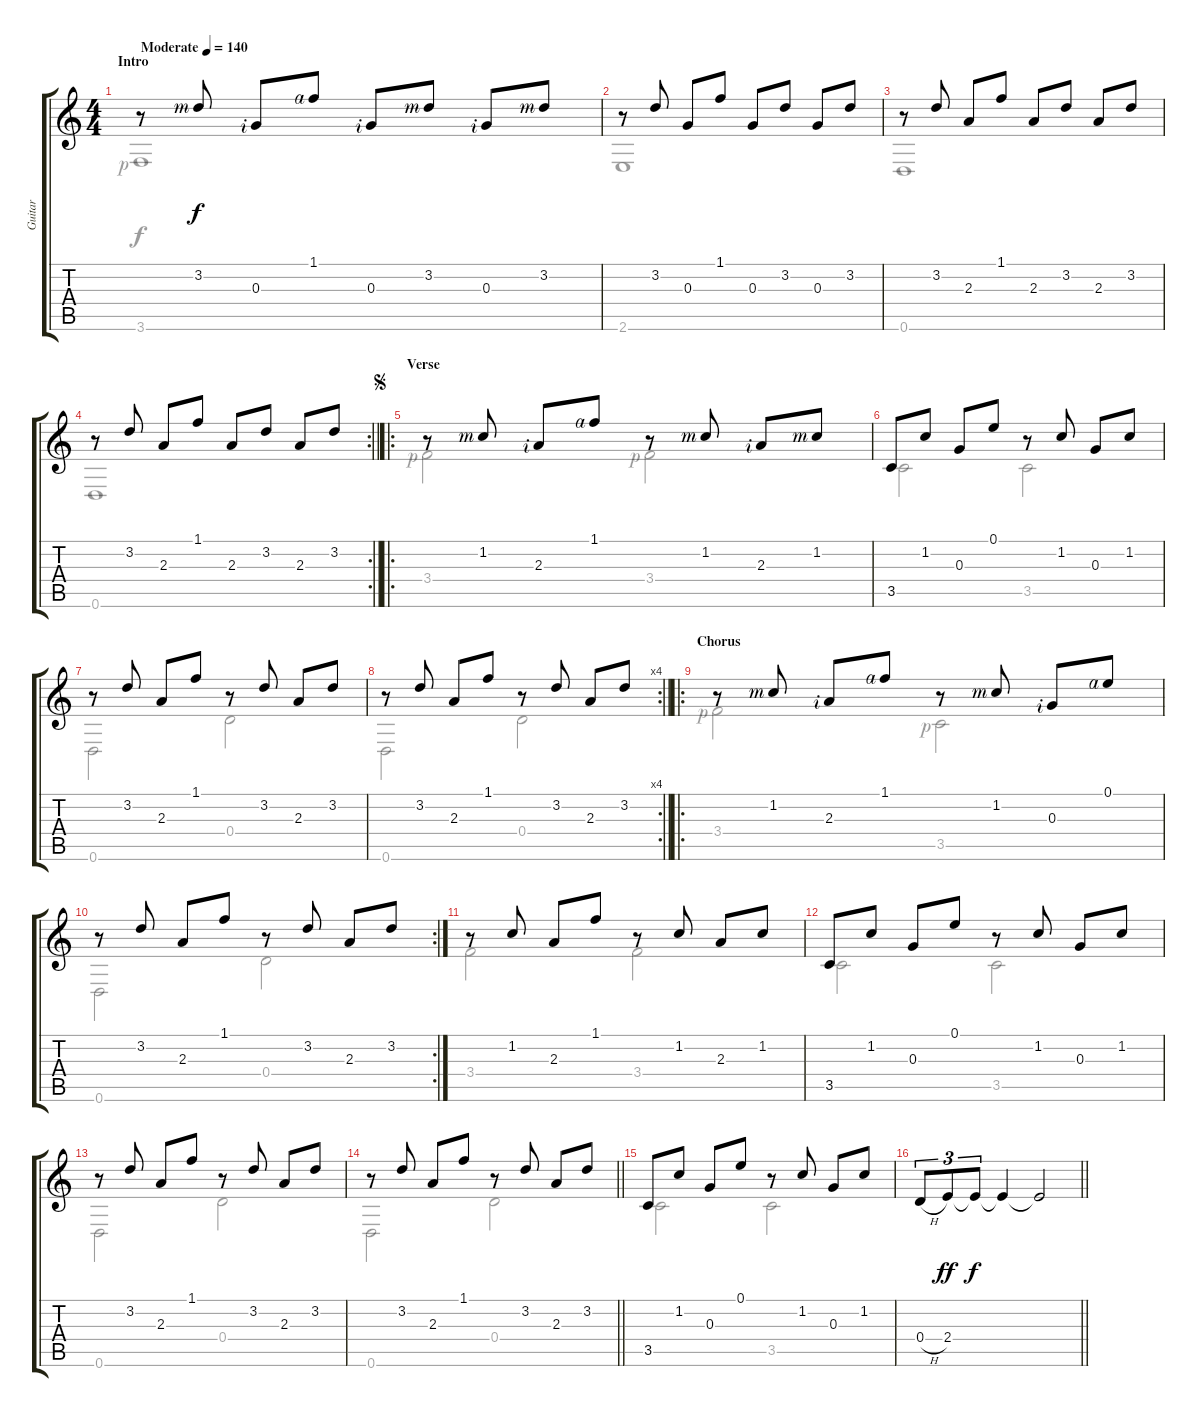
\track ("Guitar" "Guitar") {instrument acousticguitarnylon}
\staff {score tabs}
\tuning (E4 B3 G3 D3 A2 D2) {hide}
\voice
\ts (4 4)
\section ("" "Intro")
\tempo (140 "Moderate")
\clef g2
\ks c
r.8{dy f instrument acousticguitarnylon} 3.2{rf 3}.8{balance 8} 0.3{rf 2}.8 1.1{rf 4}.8 0.3{rf 2}.8 3.2{rf 3}.8 0.3{rf 2}.8 3.2{rf 3}.8 |
r.8 3.2.8 0.3.8 1.1.8 0.3.8 3.2.8 0.3.8 3.2.8 |
r.8 3.2.8 2.3.8 1.1.8 2.3.8 3.2.8 2.3.8 3.2.8 |
\rc 2
\barLineRight lightlight
r.8 3.2.8 2.3.8 1.1.8 2.3.8 3.2.8 2.3.8 3.2.8 |
\ro
\section ("" "Verse")
\jump segno
r.8 1.2{rf 3}.8 2.3{rf 2}.8 1.1{rf 4}.8 r.8 1.2{rf 3}.8 2.3{rf 2}.8 1.2{rf 3}.8 |
3.5.8 1.2.8 0.3.8 0.1.8 r.8 1.2.8 0.3.8 1.2.8 |
r.8 3.2.8 2.3.8 1.1.8 r.8 3.2.8 2.3.8 3.2.8 |
\rc 4
\barLineRight lightlight
r.8 3.2.8 2.3.8 1.1.8 r.8 3.2.8 2.3.8 3.2.8 |
\ro
\section ("" "Chorus")
r.8 1.2{rf 3}.8 2.3{rf 2}.8 1.1{rf 4}.8 r.8 1.2{rf 3}.8 0.3{rf 2}.8 0.1{rf 4}.8 |
\rc 2
r.8 3.2.8 2.3.8 1.1.8 r.8 3.2.8 2.3.8 3.2.8 |
r.8 1.2.8 2.3.8 1.1.8 r.8 1.2.8 2.3.8 1.2.8 |
3.5.8 1.2.8 0.3.8 0.1.8 r.8 1.2.8 0.3.8 1.2.8 |
r.8 3.2.8 2.3.8 1.1.8 r.8 3.2.8 2.3.8 3.2.8 |
\barLineRight lightlight
r.8 3.2.8 2.3.8 1.1.8 r.8 3.2.8 2.3.8 3.2.8 |
3.5.8 1.2.8 0.3.8 0.1.8 r.8 1.2.8 0.3.8 1.2.8 |
\barLineRight lightlight
0.4{h}.8{tu (3 2)} 2.4.8{tu (3 2) dy ff} 2.4{t}.8{tu (3 2) dy f} 2.4{t}.4 2.4{t}.2
\voice
\clef g2
\ottava regular
\simile none
\ks c
3.6{rf 1}.1{dy f} |
2.6.1 |
0.6.1 |
\barLineRight lightlight
0.6.1 |
3.4{rf 1}.2 3.4{rf 1}.2 |
3.5.2 3.5.2 |
0.6.2 0.4.2 |
\barLineRight lightlight
0.6.2 0.4.2 |
3.4{rf 1}.2 3.5{rf 1}.2 |
0.6.2 0.4.2 |
3.4.2 3.4.2 |
3.5.2 3.5.2 |
0.6.2 0.4.2 |
\barLineRight lightlight
0.6.2 0.4.2 |
3.5.2 3.5.2 |
\barLineRight lightlight
